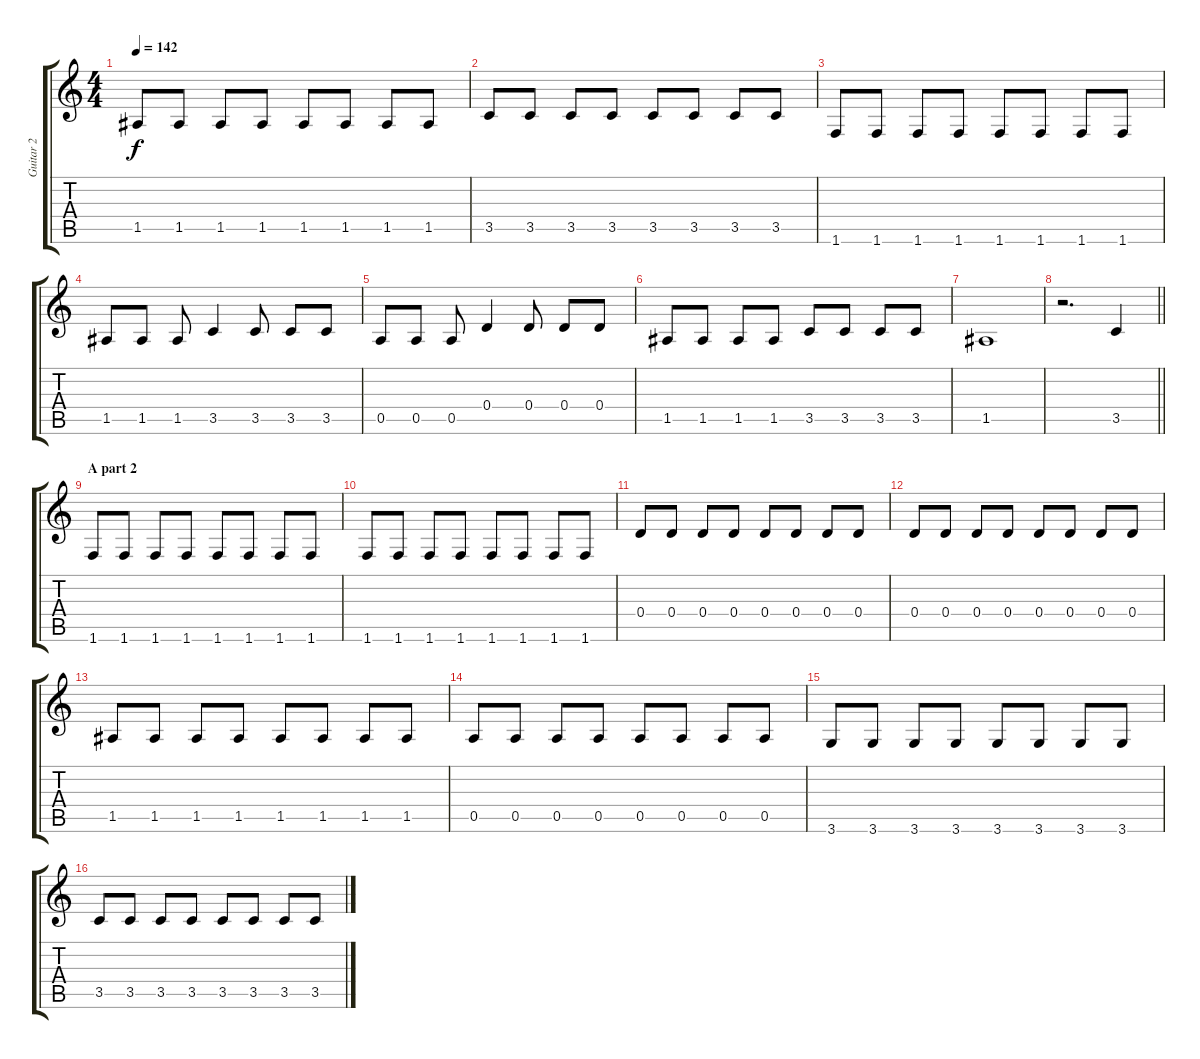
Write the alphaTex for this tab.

\track ("Guitar 2" "Guitar 2") {instrument distortionguitar}
\staff {score tabs}
\tuning (E4 B3 G3 D3 A2 E2) {hide}
\ts (4 4)
\tempo 142
\clef g2
\ks c
1.5.8{dy f} 1.5.8 1.5.8 1.5.8 1.5.8 1.5.8 1.5.8 1.5.8 |
3.5.8 3.5.8 3.5.8 3.5.8 3.5.8 3.5.8 3.5.8 3.5.8 |
1.6.8 1.6.8 1.6.8 1.6.8 1.6.8 1.6.8 1.6.8 1.6.8 |
1.5.8 1.5.8 1.5.8 3.5.4 3.5.8 3.5.8 3.5.8 |
0.5.8 0.5.8 0.5.8 0.4.4 0.4.8 0.4.8 0.4.8 |
1.5.8 1.5.8 1.5.8 1.5.8 3.5.8 3.5.8 3.5.8 3.5.8 |
1.5.1 |
\barLineRight lightlight
r.2{d} 3.5.4{instrument distortionguitar} |
\section ("" "A part 2")
1.6.8{instrument electricguitarmuted} 1.6.8 1.6.8 1.6.8 1.6.8 1.6.8 1.6.8 1.6.8 |
1.6.8 1.6.8 1.6.8 1.6.8 1.6.8 1.6.8 1.6.8 1.6.8 |
0.4.8 0.4.8 0.4.8 0.4.8 0.4.8 0.4.8 0.4.8 0.4.8 |
0.4.8 0.4.8 0.4.8 0.4.8 0.4.8 0.4.8 0.4.8 0.4.8 |
1.5.8 1.5.8 1.5.8 1.5.8 1.5.8 1.5.8 1.5.8 1.5.8 |
0.5.8 0.5.8 0.5.8 0.5.8 0.5.8 0.5.8 0.5.8 0.5.8 |
3.6.8 3.6.8 3.6.8 3.6.8 3.6.8 3.6.8 3.6.8 3.6.8 |
3.5.8 3.5.8 3.5.8 3.5.8 3.5.8 3.5.8 3.5.8 3.5.8
